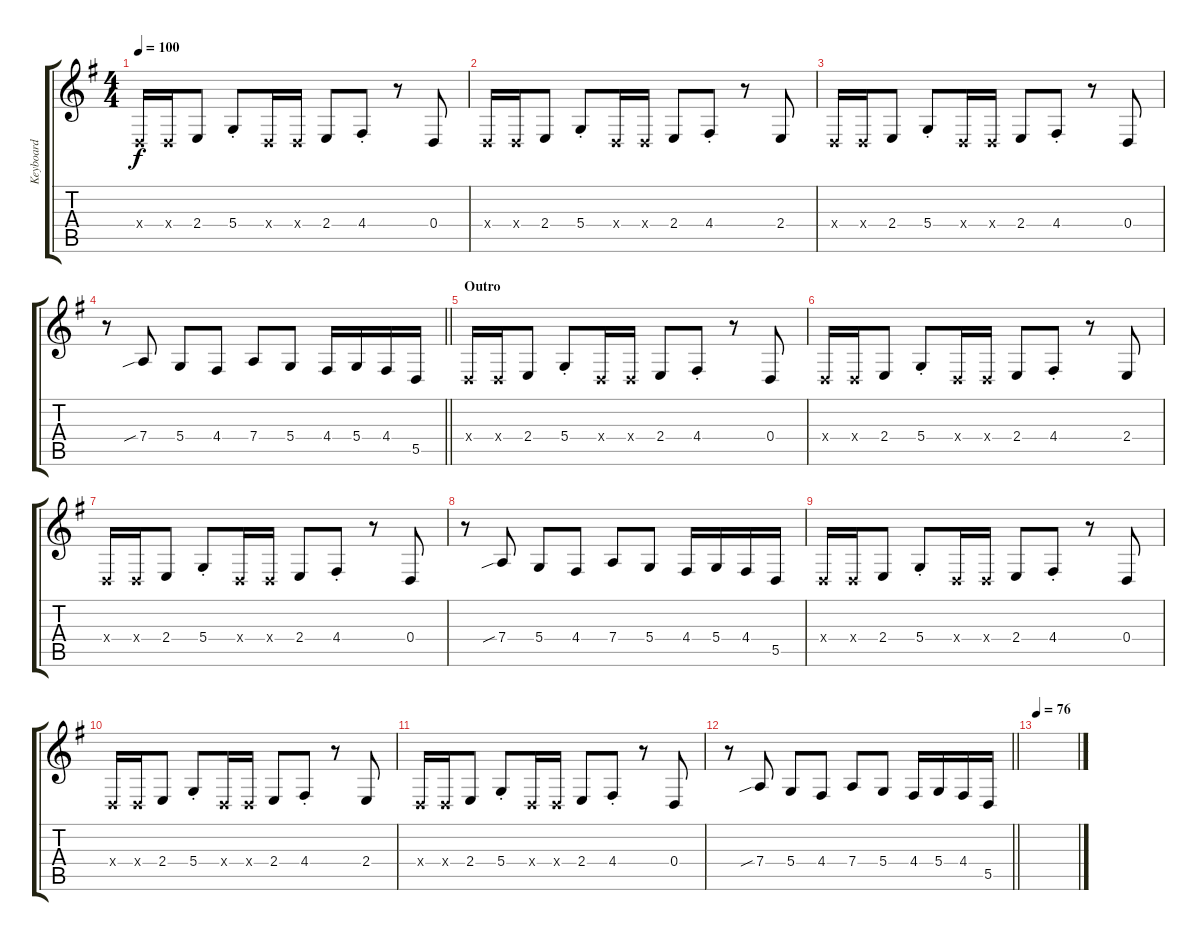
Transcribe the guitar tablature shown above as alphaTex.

\track ("Keyboard" "Keyboard") {instrument churchorgan}
\staff {score tabs}
\tuning (E4 B3 G3 D3 A2 E2) {hide}
\ts (4 4)
\tempo 100
\clef g2
\ks g
0.4{x}.16{dy f} 0.4{x}.16 2.4.8 5.4{st}.8 0.4{x}.16 0.4{x}.16 2.4.8 4.4{st}.8 r.8 0.4.8 |
0.4{x}.16 0.4{x}.16 2.4.8 5.4{st}.8 0.4{x}.16 0.4{x}.16 2.4.8 4.4{st}.8 r.8 2.4.8 |
0.4{x}.16 0.4{x}.16 2.4.8 5.4{st}.8 0.4{x}.16 0.4{x}.16 2.4.8 4.4{st}.8 r.8 0.4.8 |
\barLineRight lightlight
r.8 7.4{sib}.8 5.4.8 4.4.8 7.4.8 5.4.8 4.4.16 5.4.16 4.4.16 5.5.16 |
\section ("" "Outro")
0.4{x}.16 0.4{x}.16 2.4.8 5.4{st}.8 0.4{x}.16 0.4{x}.16 2.4.8 4.4{st}.8 r.8 0.4.8 |
0.4{x}.16 0.4{x}.16 2.4.8 5.4{st}.8 0.4{x}.16 0.4{x}.16 2.4.8 4.4{st}.8 r.8 2.4.8 |
0.4{x}.16 0.4{x}.16 2.4.8 5.4{st}.8 0.4{x}.16 0.4{x}.16 2.4.8 4.4{st}.8 r.8 0.4.8 |
r.8 7.4{sib}.8 5.4.8 4.4.8 7.4.8 5.4.8 4.4.16 5.4.16 4.4.16 5.5.16 |
0.4{x}.16 0.4{x}.16 2.4.8 5.4{st}.8 0.4{x}.16 0.4{x}.16 2.4.8 4.4{st}.8 r.8 0.4.8 |
0.4{x}.16 0.4{x}.16 2.4.8 5.4{st}.8 0.4{x}.16 0.4{x}.16 2.4.8 4.4{st}.8 r.8 2.4.8 |
0.4{x}.16 0.4{x}.16 2.4.8 5.4{st}.8 0.4{x}.16 0.4{x}.16 2.4.8 4.4{st}.8 r.8 0.4.8 |
\barLineRight lightlight
r.8 7.4{sib}.8 5.4.8 4.4.8 7.4.8 5.4.8 4.4.16 5.4.16 4.4.16 5.5.16 |
\tempo 76
